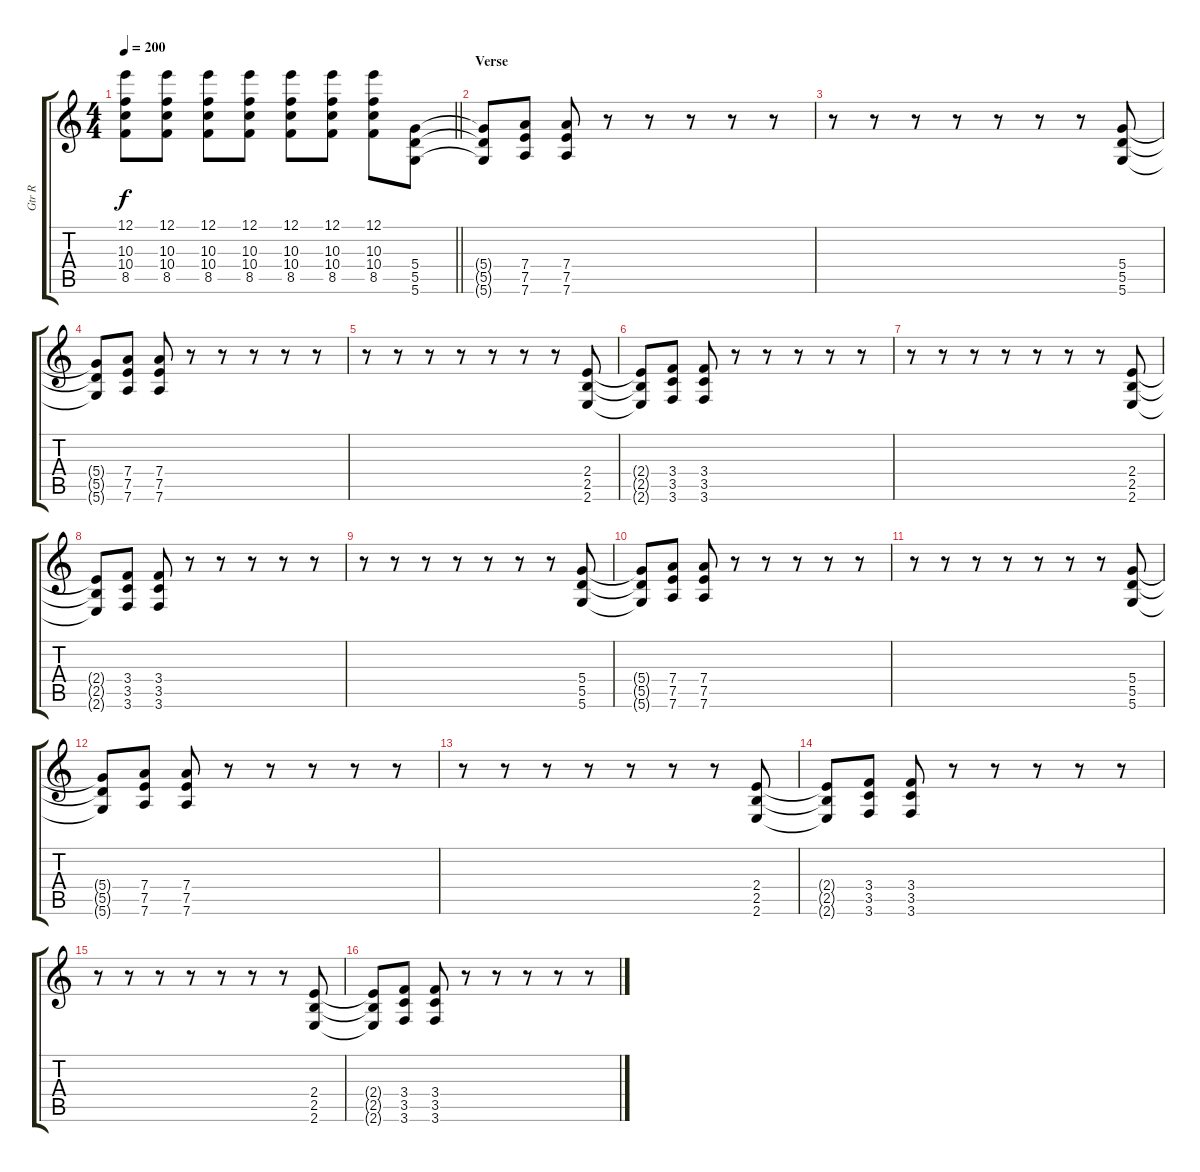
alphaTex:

\track ("Gtr R" "Gtr R") {instrument overdrivenguitar}
\staff {score tabs}
\tuning (E4 B3 G3 D3 A2 D2) {hide}
\ts (4 4)
\tempo 200
\clef g2
\barLineRight lightlight
\ks c
(12.1{t} 10.3{t} 10.4{t} 8.5{t}).8{dy f} (12.1 10.3 10.4 8.5).8 (12.1 10.3 10.4 8.5).8 (12.1 10.3 10.4 8.5).8 (12.1 10.3 10.4 8.5).8 (12.1 10.3 10.4 8.5).8 (12.1 10.3 10.4 8.5).8 (5.4 5.5 5.6).8 |
\section ("" "Verse")
(5.4{t} 5.5{t} 5.6{t}).8 (7.4 7.5 7.6).8 (7.4 7.5 7.6).8 r.8 r.8 r.8 r.8 r.8 |
r.8 r.8 r.8 r.8 r.8 r.8 r.8 (5.4 5.5 5.6).8 |
(5.4{t} 5.5{t} 5.6{t}).8 (7.4 7.5 7.6).8 (7.4 7.5 7.6).8 r.8 r.8 r.8 r.8 r.8 |
r.8 r.8 r.8 r.8 r.8 r.8 r.8 (2.4 2.5 2.6).8 |
(2.4{t} 2.5{t} 2.6{t}).8 (3.4 3.5 3.6).8 (3.4 3.5 3.6).8 r.8 r.8 r.8 r.8 r.8 |
r.8 r.8 r.8 r.8 r.8 r.8 r.8 (2.4 2.5 2.6).8 |
(2.4{t} 2.5{t} 2.6{t}).8 (3.4 3.5 3.6).8 (3.4 3.5 3.6).8 r.8 r.8 r.8 r.8 r.8 |
r.8 r.8 r.8 r.8 r.8 r.8 r.8 (5.4 5.5 5.6).8 |
(5.4{t} 5.5{t} 5.6{t}).8 (7.4 7.5 7.6).8 (7.4 7.5 7.6).8 r.8 r.8 r.8 r.8 r.8 |
r.8 r.8 r.8 r.8 r.8 r.8 r.8 (5.4 5.5 5.6).8 |
(5.4{t} 5.5{t} 5.6{t}).8 (7.4 7.5 7.6).8 (7.4 7.5 7.6).8 r.8 r.8 r.8 r.8 r.8 |
r.8 r.8 r.8 r.8 r.8 r.8 r.8 (2.4 2.5 2.6).8 |
(2.4{t} 2.5{t} 2.6{t}).8 (3.4 3.5 3.6).8 (3.4 3.5 3.6).8 r.8 r.8 r.8 r.8 r.8 |
r.8 r.8 r.8 r.8 r.8 r.8 r.8 (2.4 2.5 2.6).8 |
(2.4{t} 2.5{t} 2.6{t}).8 (3.4 3.5 3.6).8 (3.4 3.5 3.6).8 r.8 r.8 r.8 r.8 r.8
